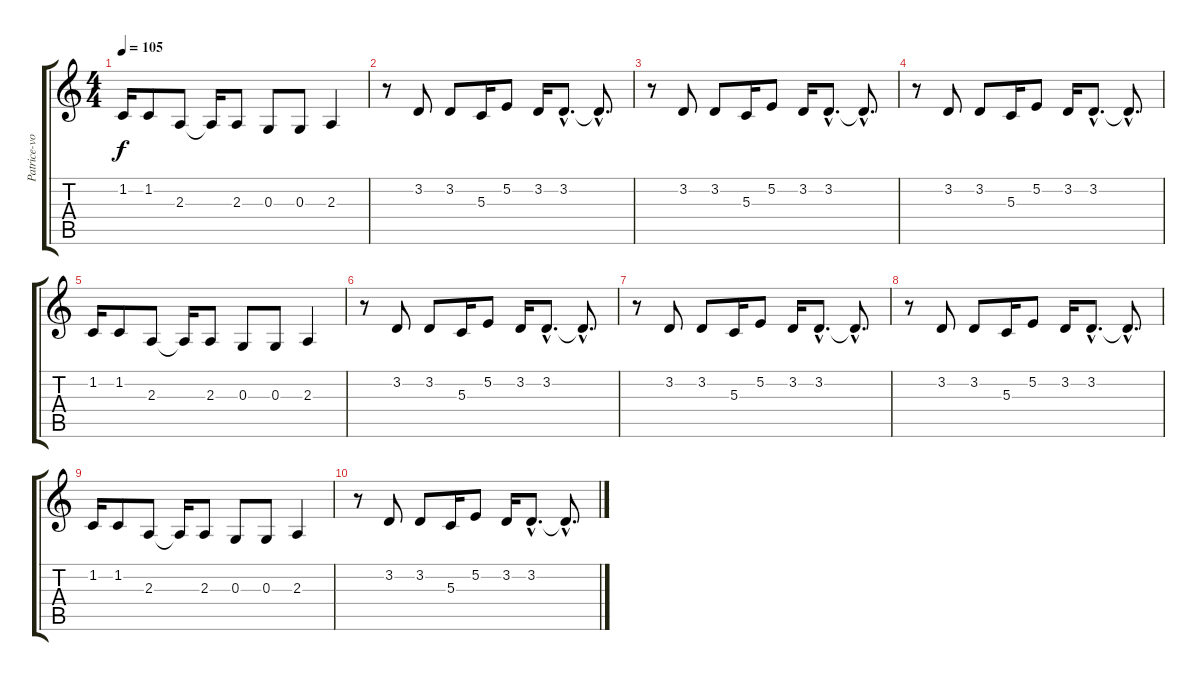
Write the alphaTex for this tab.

\track ("Patrice-voice" "Patrice-vo") {instrument lead2sawtooth}
\staff {score tabs}
\tuning (E4 B3 G3 D3 A2 E2) {hide}
\ts (4 4)
\tempo 105
\clef g2
\ks c
1.2.16{dy f} 1.2.8 2.3.8 2.3{t}.16 2.3.8 0.3.8 0.3.8 2.3.4 |
r.8 3.2.8 3.2.8 5.3.16 5.2.8 3.2.16 3.2{hac}.8{d} 3.2{hac t}.8{d} |
r.8 3.2.8 3.2.8 5.3.16 5.2.8 3.2.16 3.2{hac}.8{d} 3.2{hac t}.8{d} |
r.8 3.2.8 3.2.8 5.3.16 5.2.8 3.2.16 3.2{hac}.8{d} 3.2{hac t}.8{d} |
1.2.16 1.2.8 2.3.8 2.3{t}.16 2.3.8 0.3.8 0.3.8 2.3.4 |
r.8 3.2.8 3.2.8 5.3.16 5.2.8 3.2.16 3.2{hac}.8{d} 3.2{hac t}.8{d} |
r.8 3.2.8 3.2.8 5.3.16 5.2.8 3.2.16 3.2{hac}.8{d} 3.2{hac t}.8{d} |
r.8 3.2.8 3.2.8 5.3.16 5.2.8 3.2.16 3.2{hac}.8{d} 3.2{hac t}.8{d} |
1.2.16 1.2.8 2.3.8 2.3{t}.16 2.3.8 0.3.8 0.3.8 2.3.4 |
r.8 3.2.8 3.2.8 5.3.16 5.2.8 3.2.16 3.2{hac}.8{d} 3.2{hac t}.8{d}
